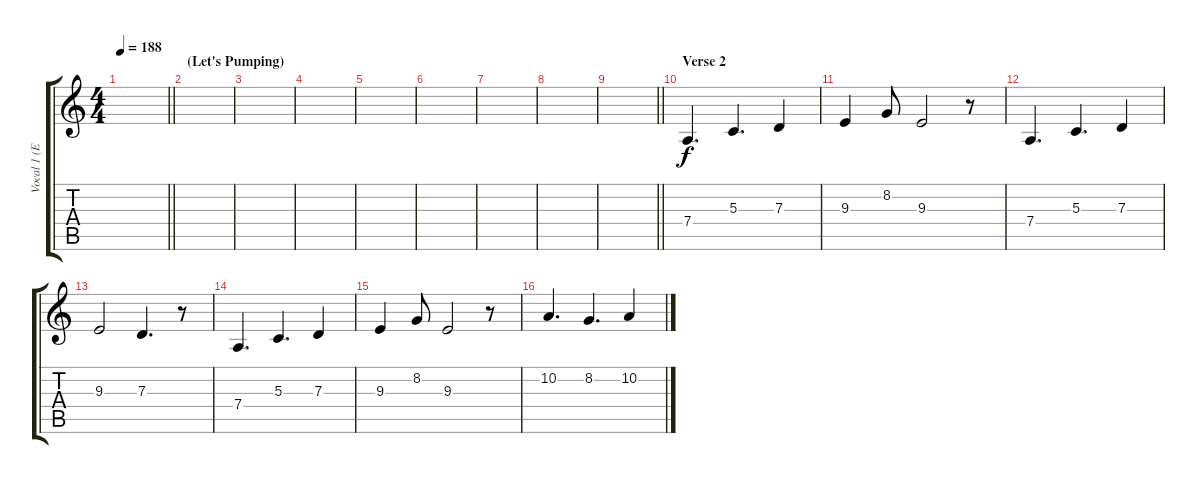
\track ("Vocal 1 (Erix)" "Vocal 1 (E") {instrument oboe}
\staff {score tabs}
\tuning (E4 B3 G3 D3 A2 E2) {hide}
\ts (4 4)
\tempo 188
\clef g2
\barLineRight lightlight
\ks c
|
\section ("" "(Let's Pumping)")
|
|
|
|
|
|
|
\barLineRight lightlight
|
\section ("" "Verse 2")
7.4.4{d} 5.3.4{d} 7.3.4 |
9.3.4 8.2.8 9.3.2 r.8 |
7.4.4{d} 5.3.4{d} 7.3.4 |
9.3.2 7.3.4{d} r.8 |
7.4.4{d} 5.3.4{d} 7.3.4 |
9.3.4 8.2.8 9.3.2 r.8 |
10.2.4{d} 8.2.4{d} 10.2.4
